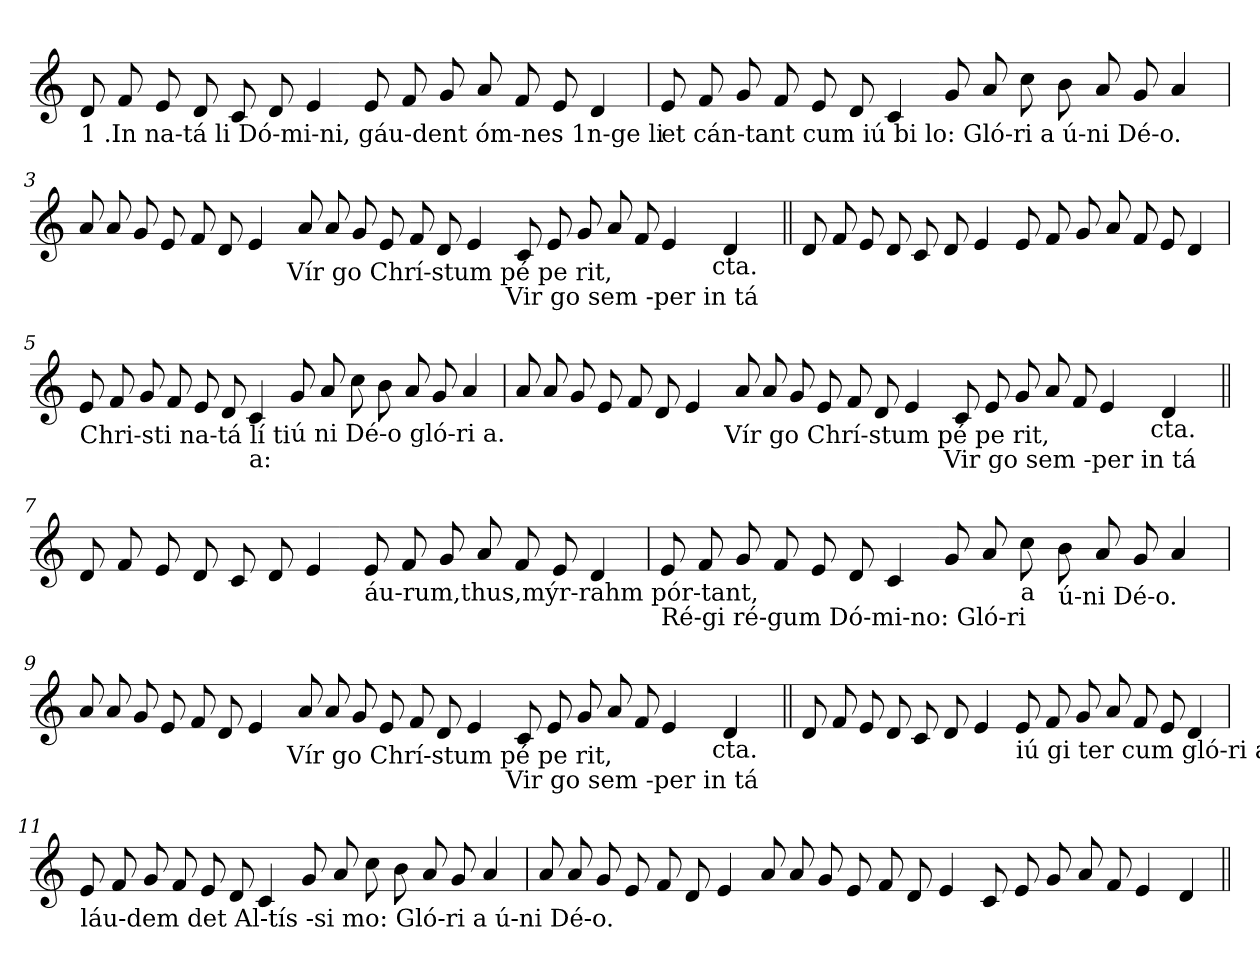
**kern
*part1
*staff1
*clefG2
*k[]
*C:
=1
!LO:TX:b:t=1 .­In na-tá li Dó-mi-ni, gáu-dent óm-nes 1n-ge li
8d/
8f/
8e/
8d/
8c/
8d/
4e/
8e/
8f/
8g/
8a/
8f/
8e/
4d/
=2
!LO:TX:b:t=et cán-tant cum iú bi lo&colon; Gló-ri a ú-ni Dé-o.
8e/
8f/
8g/
8f/
8e/
8d/
4c/
8g/
8a/
8cc\
8b\
8a/
8g/
4a/
!!LO:LB:g=z
=3
!LO:TX:b:t=Vír go Dé um gé nu it,
*^
*	*^
8a/	2ryy	1ryy
8a/	.	.
8g/	.	.
8e/	.	.
8f/	4...ryy	.
8d/	.	.
4e/	.	.
!	!LO:TX:b:t=Vír go Chrí-stum pé pe rit,	!
.	1ryy	.
8a/	.	1ryy
8a/	.	.
8g/	.	.
8e/	.	.
8f/	.	.
8d/	.	.
4e/	.	.
!	!LO:TX:b:t=Vir go sem -per in tá	!
.	1ryy	.
8c/	.	2ryy
8e/	.	.
8g/	.	.
8a/	.	.
8f/	.	4ryy
4e/	.	.
.	.	16.ryy
!	!	!LO:TX:b:t=cta.
.	.	4ryy
4d/	.	.
.	8ryy	.
.	32ryy	32ryy
!!LO:LB:g=z	!!	!!
=4||	=4||	=4||
!LO:TX:b:t=2.­Nun-ti á vit 1n-ge-lus gáu-di um pas-tó ri bus,	!	!
*v	*v	*v
8d/
8f/
8e/
8d/
8c/
8d/
4e/
8e/
8f/
8g/
8a/
8f/
8e/
4d/
=5
!LO:TX:b:t=Chri-sti na-tá lí ti
8e/
8f/
8g/
8f/
8e/
8d/
!LO:TX:b:t=a&colon;
4c/
!LO:TX:b:t=ú ni Dé-o gló-ri a.
8g/
8a/
8cc\
8b\
8a/
8g/
4a/
!!LO:LB:g=z
=6
!LO:TX:b:t=Vír go Dé um gé nu it,
*^
*	*^
8a/	2ryy	1ryy
8a/	.	.
8g/	.	.
8e/	.	.
8f/	4...ryy	.
8d/	.	.
4e/	.	.
!	!LO:TX:b:t=Vír go Chrí-stum pé pe rit,	!
.	1ryy	.
8a/	.	1ryy
8a/	.	.
8g/	.	.
8e/	.	.
8f/	.	.
8d/	.	.
4e/	.	.
!	!LO:TX:b:t=Vir go sem -per in tá	!
.	1ryy	.
8c/	.	2ryy
8e/	.	.
8g/	.	.
8a/	.	.
8f/	.	4ryy
4e/	.	.
.	.	16.ryy
!	!	!LO:TX:b:t=cta.
.	.	4ryy
4d/	.	.
.	8ryy	.
.	32ryy	32ryy
!!LO:LB:g=z	!!	!!
=7||	=7||	=7||
!LO:TX:b:t=3.­Má-gi Dé-um a dó-rant,	!	!
*v	*v	*v
8d/
8f/
8e/
8d/
8c/
8d/
4e/
!LO:TX:b:t=áu-rum,thus,mýr-rahm pór-tant,
8e/
8f/
8g/
8a/
8f/
8e/
4d/
=8
!LO:TX:b:t=Ré-gi ré-gum Dó-mi-no&colon; Gló-ri
8e/
8f/
8g/
8f/
8e/
8d/
4c/
8g/
8a/
!LO:TX:b:t=a
8cc\
!LO:TX:b:t=ú-ni Dé-o.
8b\
8a/
8g/
4a/
!!LO:LB:g=z
=9
!LO:TX:b:t=Vír go Dé um gé nu it,
*^
*	*^
8a/	2ryy	1ryy
8a/	.	.
8g/	.	.
8e/	.	.
8f/	4...ryy	.
8d/	.	.
4e/	.	.
!	!LO:TX:b:t=Vír go Chrí-stum pé pe rit,	!
.	1ryy	.
8a/	.	1ryy
8a/	.	.
8g/	.	.
8e/	.	.
8f/	.	.
8d/	.	.
4e/	.	.
!	!LO:TX:b:t=Vir go sem -per in tá	!
.	1ryy	.
8c/	.	2ryy
8e/	.	.
8g/	.	.
8a/	.	.
8f/	.	4ryy
4e/	.	.
.	.	16.ryy
!	!	!LO:TX:b:t=cta.
.	.	4ryy
4d/	.	.
.	8ryy	.
.	32ryy	32ryy
!!LO:LB:g=z	!!	!!
=10||	=10||	=10||
!LO:TX:b:t=4.­Gáu-de-at Ec-clé-si a,	!	!
*v	*v	*v
8d/
8f/
8e/
8d/
8c/
8d/
4e/
!LO:TX:b:t=iú gi ter cum gló-ri a
8e/
8f/
8g/
8a/
8f/
8e/
4d/
=11
!LO:TX:b:t=láu-dem det Al-tís -si mo&colon; Gló-ri a ú-ni Dé-o.
8e/
8f/
8g/
8f/
8e/
8d/
4c/
8g/
8a/
8cc\
8b\
8a/
8g/
4a/
!!LO:LB:g=z
=12
8a/
8a/
8g/
8e/
8f/
8d/
4e/
8a/
8a/
8g/
8e/
8f/
8d/
4e/
8c/
8e/
8g/
8a/
8f/
4e/
4d/
=||
*-
